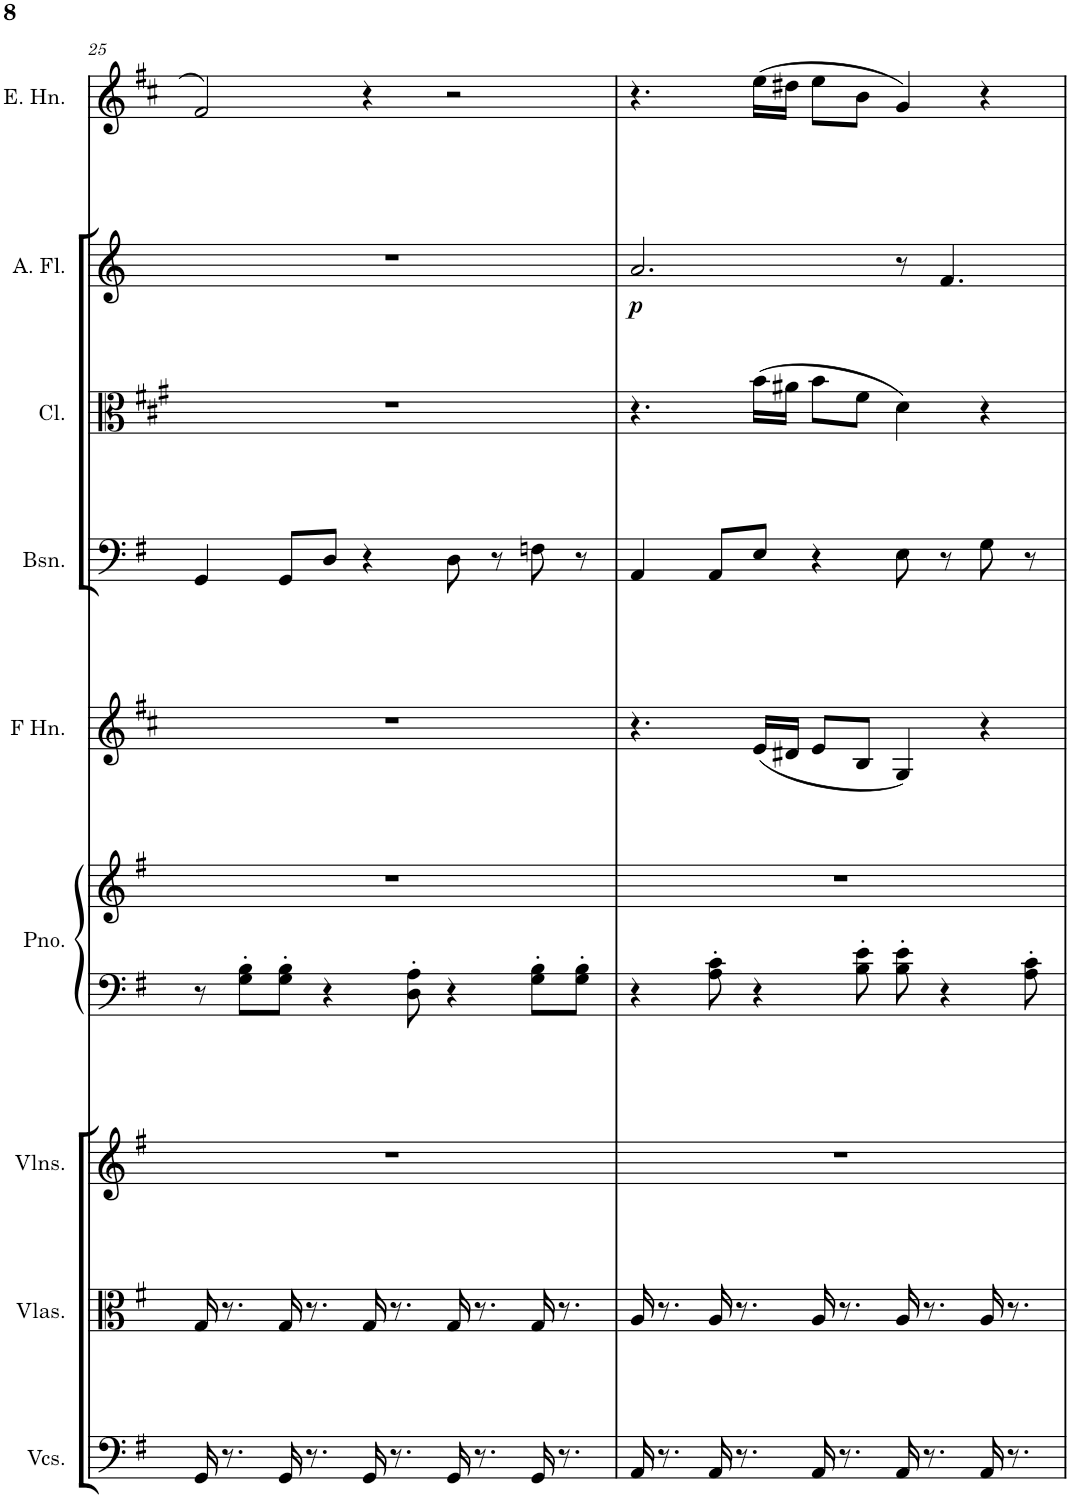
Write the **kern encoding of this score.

**kern	**kern	**kern	**kern	**kern	**kern	**kern	**kern	**kern	**dynam	**kern
*part9	*part8	*part7	*part6	*part6	*part5	*part4	*part3	*part2	*part2	*part1
*staff10	*staff9	*staff8	*staff7	*staff6	*staff5	*staff4	*staff3	*staff2	*staff2	*staff1
*I"Violoncellos	*I"Violas	*I"Violins	*I"Piano	*	*I"Horn in F	*I"Bassoon	*I"Clarinet	*I"Alto Flute	*	*I"English Horn
*I'Vcs.	*I'Vlas.	*I'Vlns.	*I'Pno.	*	*	*I'Bsn.	*I'Cl.	*I'A. Fl.	*	*I'E. Hn.
!!LO:PB:g=z
*clefF4	*clefC3	*clefG2	*clefF4	*clefG2	*clefG2	*clefF4	*clefC3	*clefG2	*	*clefG2
*	*	*	*	*	*Trd4c7	*	*Trd1c2	*Trd3c5	*	*Trd4c7
*k[f#]	*k[f#]	*k[f#]	*k[f#]	*k[f#]	*k[f#c#]	*k[f#]	*k[f#c#g#]	*k[]	*	*k[f#c#]
*M5/4	*M5/4	*M5/4	*M5/4	*M5/4	*M5/4	*M5/4	*M5/4	*M5/4	*	*M5/4
=25	=25	=25	=25	=25	=25	=25	=25	=25	=25	=25
16GG/	16G/	4%5r	8r	4%5r	4%5r	4GG/	4%5r	4%5r	.	2f#/
8.r	8.r	.	.	.	.	.	.	.	.	.
.	.	.	8G\' 8B\'L	.	.	.	.	.	.	.
16GG/	16G/	.	8G\' 8B\'J	.	.	8GG/L	.	.	.	.
8.r	8.r	.	.	.	.	.	.	.	.	.
.	.	.	4r	.	.	8D/J	.	.	.	.
16GG/	16G/	.	.	.	.	4r	.	.	.	4r
8.r	8.r	.	.	.	.	.	.	.	.	.
.	.	.	8D\' 8A\'	.	.	.	.	.	.	.
16GG/	16G/	.	4r	.	.	8D\	.	.	.	2r
8.r	8.r	.	.	.	.	.	.	.	.	.
.	.	.	.	.	.	8r	.	.	.	.
16GG/	16G/	.	8G\' 8B\'L	.	.	8Fn\	.	.	.	.
8.r	8.r	.	.	.	.	.	.	.	.	.
.	.	.	8G\' 8B\'J	.	.	8r	.	.	.	.
=26	=26	=26	=26	=26	=26	=26	=26	=26	=26	=26
!	!	!	!	!	!	!	!	!	!LO:DY:b	!
16AA/	16A/	4%5r	4r	4%5r	4.r	4AA/	4.r	2.a/	p	4.r
8.r	8.r	.	.	.	.	.	.	.	.	.
16AA/	16A/	.	8A\' 8c\'	.	.	8AA/L	.	.	.	.
8.r	8.r	.	.	.	.	.	.	.	.	.
.	.	.	4r	.	(16e/LL	8E/J	(16b\LL	.	.	(16ee\LL
.	.	.	.	.	16d#X/JJ	.	16a#X\JJ	.	.	16dd#X\JJ
16AA/	16A/	.	.	.	8e/L	4r	8b\L	.	.	8ee\L
8.r	8.r	.	.	.	.	.	.	.	.	.
.	.	.	8B\' 8e\'	.	8B/J	.	8f#\J	.	.	8b\J
16AA/	16A/	.	8B\' 8e\'	.	4G/)	8E\	4d\)	8r	.	4g/)
8.r	8.r	.	.	.	.	.	.	.	.	.
.	.	.	4r	.	.	8r	.	4.f/	.	.
16AA/	16A/	.	.	.	4r	8G\	4r	.	.	4r
8.r	8.r	.	.	.	.	.	.	.	.	.
.	.	.	8A\' 8c\'	.	.	8r	.	.	.	.
=	=	=	=	=	=	=	=	=	=	=
*-	*-	*-	*-	*-	*-	*-	*-	*-	*-	*-
